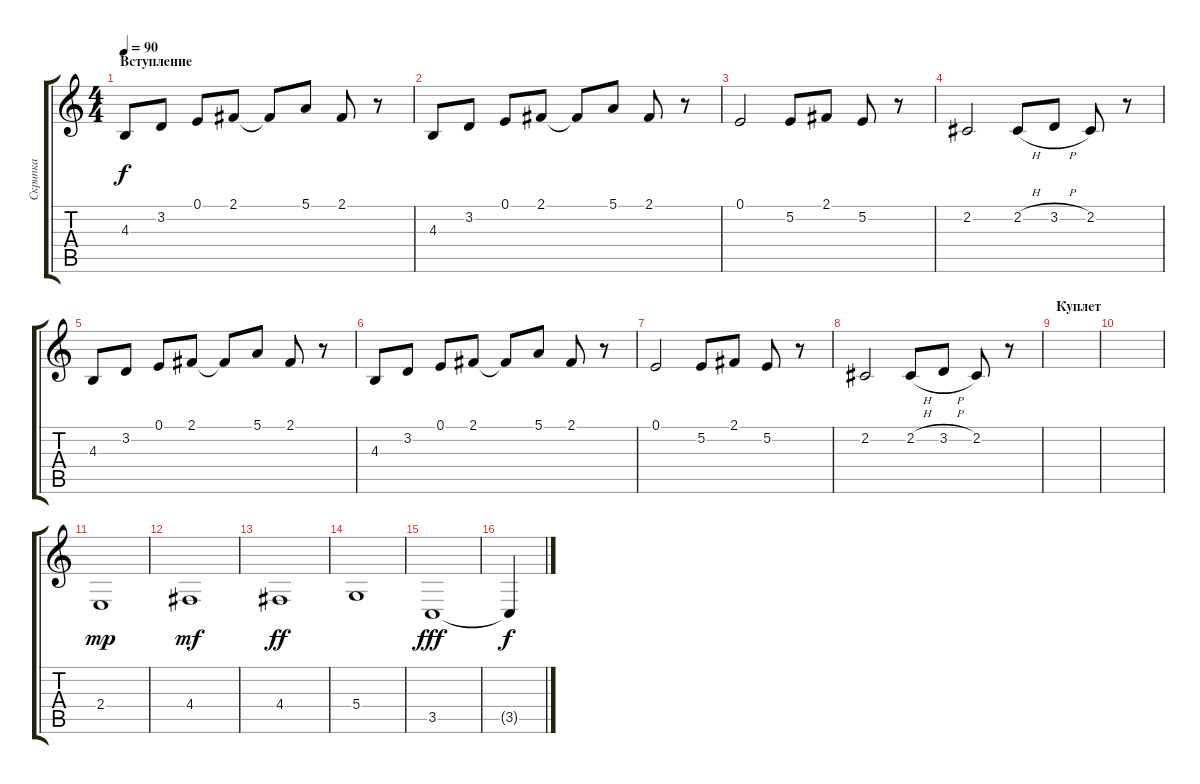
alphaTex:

\track ("Скрипка" "Скрипка") {instrument viola}
\staff {score tabs}
\tuning (E4 B3 G3 D3 A2 E2) {hide}
\ts (4 4)
\section ("" "Вступление")
\tempo 90
\clef g2
\ks c
4.3.8{dy f instrument viola} 3.2.8 0.1.8 2.1.8 2.1{t}.8 5.1.8 2.1.8 r.8 |
4.3.8 3.2.8 0.1.8 2.1.8 2.1{t}.8 5.1.8 2.1.8 r.8 |
0.1.2 5.2.8 2.1.8 5.2.8 r.8 |
2.2.2 2.2{h}.8 3.2{h}.8 2.2.8 r.8 |
4.3.8 3.2.8 0.1.8 2.1.8 2.1{t}.8 5.1.8 2.1.8 r.8 |
4.3.8 3.2.8 0.1.8 2.1.8 2.1{t}.8 5.1.8 2.1.8 r.8 |
0.1.2 5.2.8 2.1.8 5.2.8 r.8 |
2.2.2 2.2{h}.8 3.2{h}.8 2.2.8 r.8 |
\section ("" "Куплет")
|
|
2.4.1{dy mp} |
4.4.1{dy mf} |
4.4.1{dy ff} |
5.4.1 |
3.5.1{dy fff} |
3.5{t}.4{dy f}
